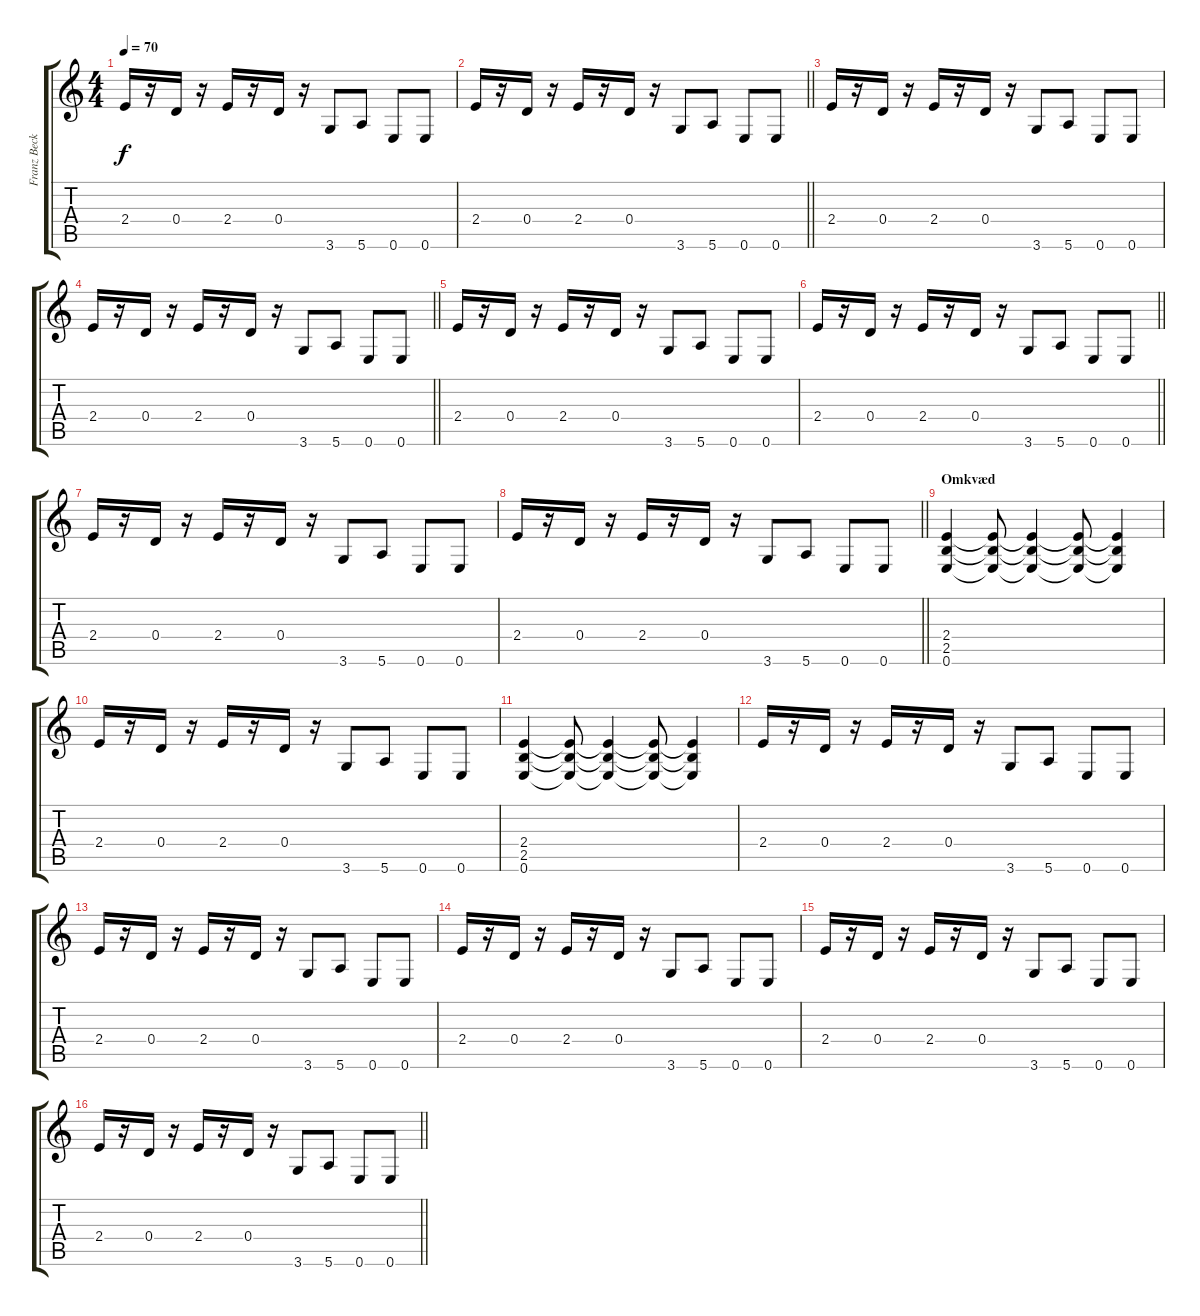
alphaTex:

\track ("Franz Beckerlee" "Franz Beck") {instrument overdrivenguitar}
\staff {score tabs}
\tuning (E4 B3 G3 D3 A2 E2) {hide}
\ts (4 4)
\tempo 70
\clef g2
\ks c
2.4.16{dy f} r.16 0.4.16 r.16 2.4.16 r.16 0.4.16 r.16 3.6.8 5.6.8 0.6.8 0.6.8 |
\barLineRight lightlight
2.4.16 r.16 0.4.16 r.16 2.4.16 r.16 0.4.16 r.16 3.6.8 5.6.8 0.6.8 0.6.8 |
2.4.16 r.16 0.4.16 r.16 2.4.16 r.16 0.4.16 r.16 3.6.8 5.6.8 0.6.8 0.6.8 |
\barLineRight lightlight
2.4.16 r.16 0.4.16 r.16 2.4.16 r.16 0.4.16 r.16 3.6.8 5.6.8 0.6.8 0.6.8 |
2.4.16 r.16 0.4.16 r.16 2.4.16 r.16 0.4.16 r.16 3.6.8 5.6.8 0.6.8 0.6.8 |
\barLineRight lightlight
2.4.16 r.16 0.4.16 r.16 2.4.16 r.16 0.4.16 r.16 3.6.8 5.6.8 0.6.8 0.6.8 |
2.4.16 r.16 0.4.16 r.16 2.4.16 r.16 0.4.16 r.16 3.6.8 5.6.8 0.6.8 0.6.8 |
\barLineRight lightlight
2.4.16 r.16 0.4.16 r.16 2.4.16 r.16 0.4.16 r.16 3.6.8 5.6.8 0.6.8 0.6.8 |
\section ("" "Omkvæd")
(2.4 2.5 0.6).4 (2.4{t} 2.5{t} 0.6{t}).8 (2.4{t} 2.5{t} 0.6{t}).4 (2.4{t} 2.5{t} 0.6{t}).8 (2.4{t} 2.5{t} 0.6{t}).4 |
2.4.16 r.16 0.4.16 r.16 2.4.16 r.16 0.4.16 r.16 3.6.8 5.6.8 0.6.8 0.6.8 |
(2.4 2.5 0.6).4 (2.4{t} 2.5{t} 0.6{t}).8 (2.4{t} 2.5{t} 0.6{t}).4 (2.4{t} 2.5{t} 0.6{t}).8 (2.4{t} 2.5{t} 0.6{t}).4 |
2.4.16 r.16 0.4.16 r.16 2.4.16 r.16 0.4.16 r.16 3.6.8 5.6.8 0.6.8 0.6.8 |
2.4.16{instrument overdrivenguitar} r.16 0.4.16 r.16 2.4.16 r.16 0.4.16 r.16 3.6.8 5.6.8 0.6.8 0.6.8 |
2.4.16 r.16 0.4.16 r.16 2.4.16 r.16 0.4.16 r.16 3.6.8 5.6.8 0.6.8 0.6.8 |
2.4.16 r.16 0.4.16 r.16 2.4.16 r.16 0.4.16 r.16 3.6.8 5.6.8 0.6.8 0.6.8 |
\barLineRight lightlight
2.4.16 r.16 0.4.16 r.16 2.4.16 r.16 0.4.16 r.16 3.6.8 5.6.8 0.6.8 0.6.8
